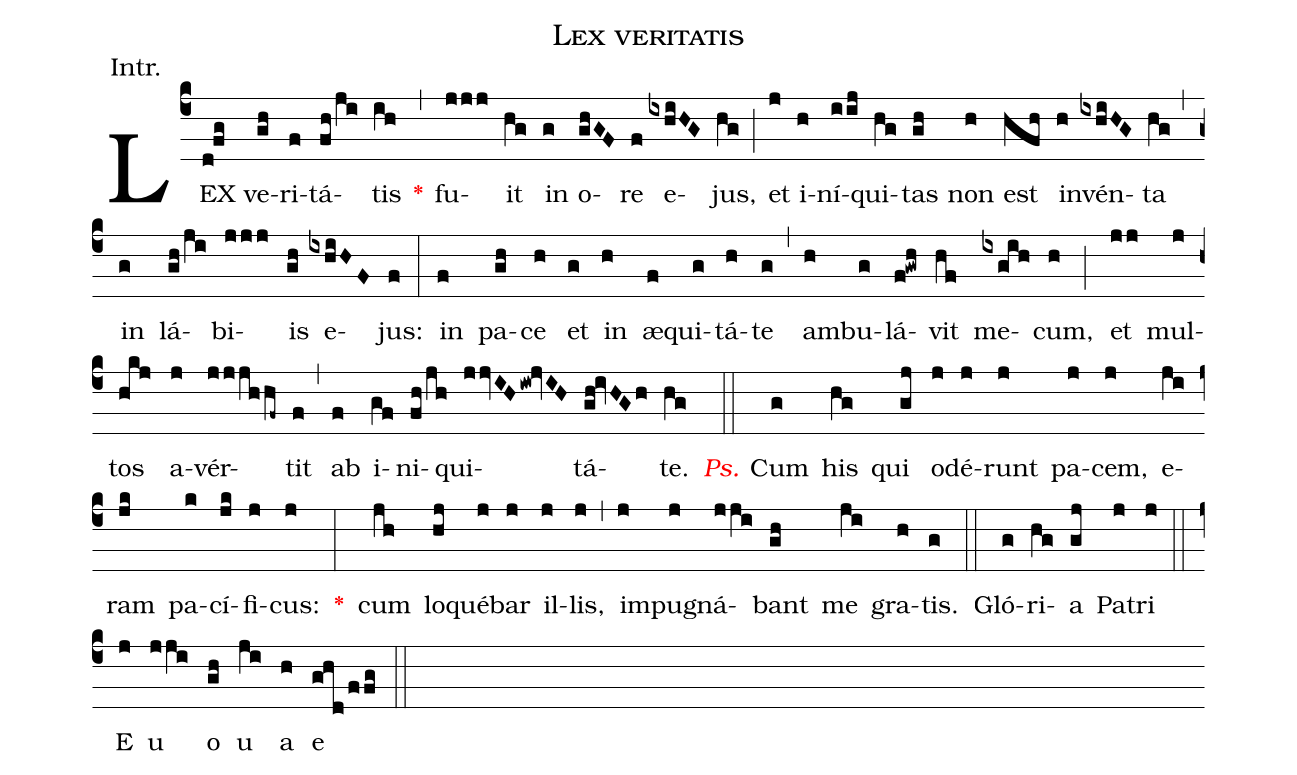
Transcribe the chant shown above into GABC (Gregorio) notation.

name:Lex veritatis;
annotation:Intr.;
mode:VIII.;
office-part:Introit;
%%
(c4) LEX(d!fg) ve(gh)ri(f)tá(fh/ji)tis(ih) <v>\red{*}</v>(,) fu(jjj)it(hg) in(g) o(ghGF)re(f) e(ixhiHG)jus,(hg) (;) et(j) i(h)ní(iij)qui(hg)tas(gh) non(h) est(hfh) in(h)vén(ixhiHG)ta(hg) (,) in(g) lá(gh/ji)bi(jjj)is(gh) e(ixhiHF)jus:(f) (:) in(f) pa(gh)ce(h) et(g) in(h) æ(f)qui(g)tá(h)te(g) (,) am(h)bu(g)lá(f!gwh)vit(hf) me(ixgih)cum,(h) (;) et(jj) mul(j)tos(hkj) a(j)vér(jjjhhf~)tit(f) (,) ab(f) i(gf)ni(fh/jh)qui(jjvIHiw!jvIH)tá(gh!ivHGh)te.(hg) (::) <v>\redit{Ps.}</v> Cum(g) his(hg) qui(gj) o(j)dé(j)runt(j) pa(j)cem,(j) e(ji)ram(jk) pa(k)cí(jk)fi(j)cus:(j) <v>\red{*}</v>(:) cum(jh) lo(hj)qué(j)bar(j) il(j)lis,(j) (,) im(j)pu(j)gná(jji)bant(gh) me(ji) gra(h)tis.(g) (::) Gló(g)ri(hg)a(gj) Pa(j)tri(j) (::) E(j) u(jji) o(gh) u(ji) a(h) e(ghd/ffg) (::)
